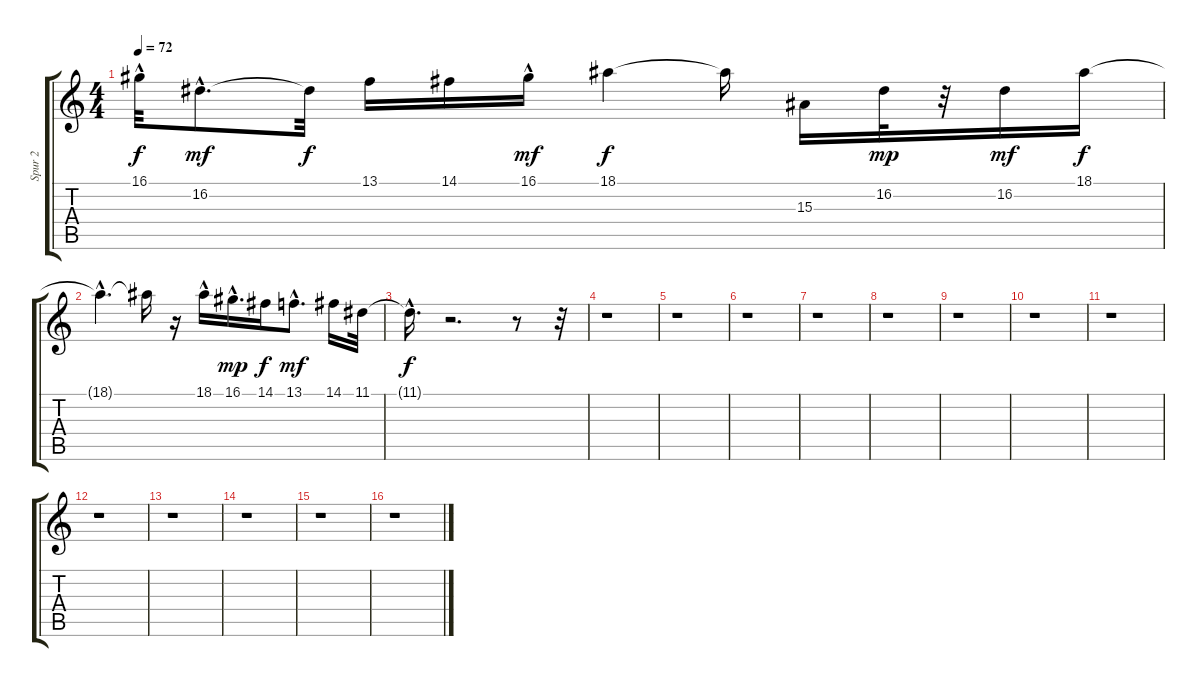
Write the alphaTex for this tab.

\track ("Spur 2" "Spur 2") {instrument electricpiano2}
\staff {score tabs}
\tuning (E4 B3 G3 D3 A2 E2) {hide}
\ts (4 4)
\tempo 72
\clef g2
\ks c
16.1{hac t}.32{dy f} 16.2{hac}.8{d dy mf} 16.2{t}.32{dy f} 13.1.16 14.1.16 16.1{hac}.16{dy mf} 18.1.4{dy f} 18.1{t}.16 15.3.16 16.2.32{dy mp} r.32 16.2.16{dy mf} 18.1.16{dy f} |
18.1{hac t}.4{d} 18.1{t}.16 r.16 18.1{hac}.16 16.1{hac}.16{d dy mp} 14.1.16{dy f} 13.1{hac}.8{d dy mf} 14.1.16 11.1.32 |
11.1{hac t}.16{d dy f} r.2{d} r.8 r.32 |
r.1 |
r.1 |
r.1 |
r.1 |
r.1 |
r.1 |
r.1 |
r.1 |
r.1 |
r.1 |
r.1 |
r.1 |
r.1
